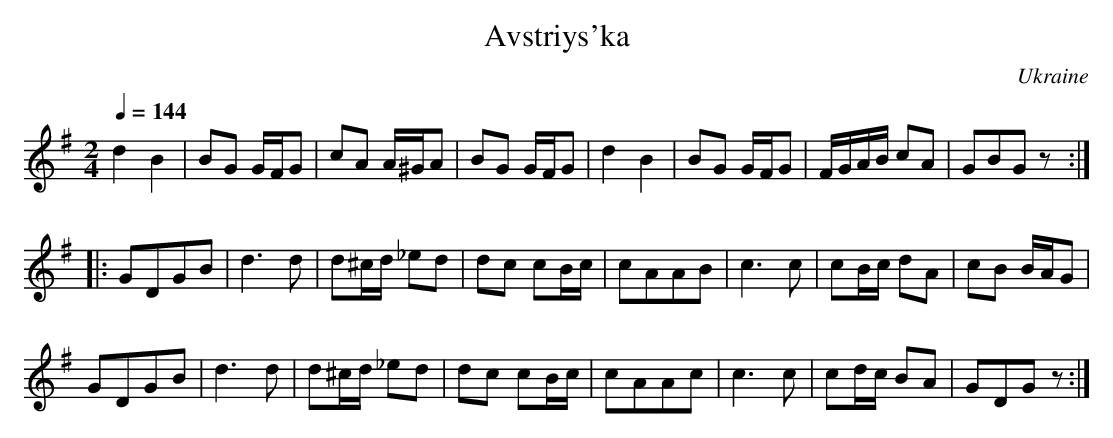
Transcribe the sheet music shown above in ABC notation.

X:1
T:Avstriys'ka
L:1/8
M:2/4
O:Ukraine
Q:1/4=144
K:G
d2B2 | BG G/2F/2G | cA A/2^G/2A | BG G/2F/2G | \
d2B2 | BG G/2F/2G | F/2G/2A/2B/2 cA | GBGz ::
GDGB | d3 d | d^c/2d/2 _ed | dc cB/2c/2 |\
cAAB | c3 c | cB/2c/2 dA | cB B/2A/2G |
GDGB | d3 d | d^c/2d/2 _ed | dc cB/2c/2 | \
cAAc | c3 c | cd/2c/2 BA | GDGz :|
